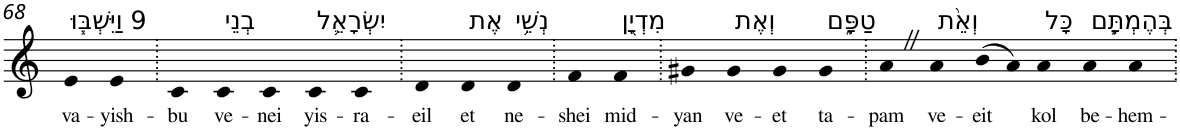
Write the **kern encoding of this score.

**kern	**text
*part1	*part1
*staff1	*staff1
*I"Piano	*
*I'Pno	*
!!LO:PB:g=z
*clefG2	*
*k[]	*
=68	=68
!LO:TX:a:t=9 וַיִּשְׁבּ֧וּ	!
!	!LO:LY:b
4e	va-
!	!LO:LY:b
4e	-yish-
=69.	=69.
!	!LO:LY:b
4c	-bu
!LO:TX:a:t=בְנֵי	!
!	!LO:LY:b
4c	ve-
!	!LO:LY:b
4c	-nei
!LO:TX:a:t=יִשְׂרָאֵ֛ל	!
!	!LO:LY:b
4c	yis-
!	!LO:LY:b
4c	-ra-
=70.	=70.
!	!LO:LY:b
4d	-eil
!LO:TX:a:t=אֶת	!
!	!LO:LY:b
4d	et
!LO:TX:a:t=נְשֵׁ֥י	!
!	!LO:LY:b
4d	ne-
=71.	=71.
!	!LO:LY:b
4f	-shei
!LO:TX:a:t=מִדְיָ֖ן	!
!	!LO:LY:b
4f	mid-
=72.	=72.
!	!LO:LY:b
4g#X	-yan
!LO:TX:a:t=וְאֶת	!
!	!LO:LY:b
4g#	ve-
!	!LO:LY:b
4g#	-et
!LO:TX:a:t=טַפָּ֑ם	!
!	!LO:LY:b
4g#	ta-
=73.	=73.
!	!LO:LY:b
4aZ	-pam
!LO:TX:a:t=וְאֵ֨ת	!
!	!LO:LY:b
4a	ve-
!	!LO:LY:b
(>8b	-eit
8a)	.
!LO:TX:a:t=כָּל	!
!	!LO:LY:b
4a	kol
!LO:TX:a:t=בְּהֶמְתָּ֧ם	!
!	!LO:LY:b
4a	be-
!	!LO:LY:b
4a	-hem-
=.	=.
*-	*-
